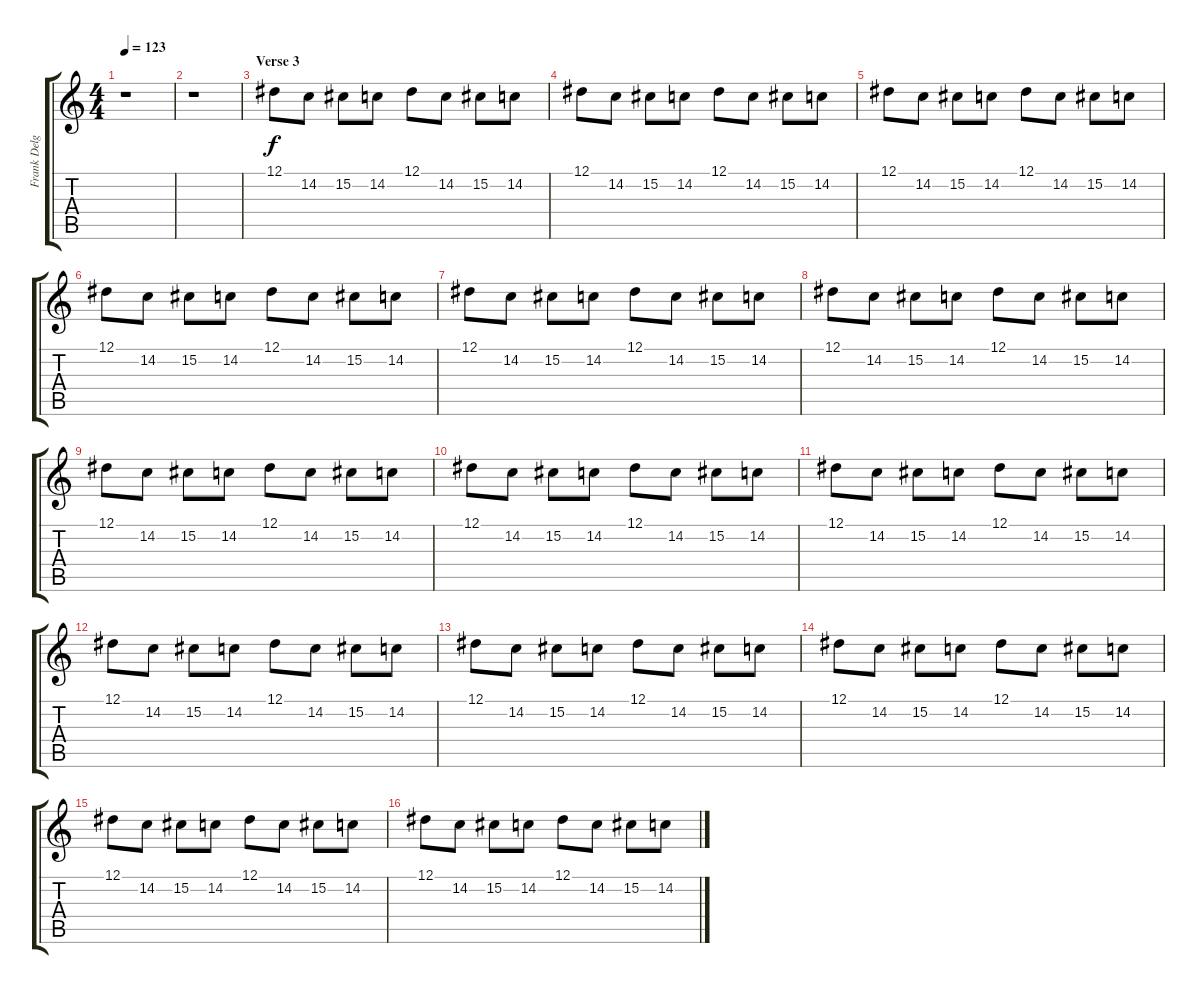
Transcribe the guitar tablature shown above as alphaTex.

\track ("Frank Delgado" "Frank Delg") {instrument marimba}
\staff {score tabs}
\tuning (Eb4 Bb3 Gb3 Db3 Ab2 Db2) {hide}
\ts (4 4)
\tempo 123
\clef g2
\ks c
r.1{dy f} |
r.1 |
\section ("" "Verse 3")
12.1.8{volume 3} 14.2.8 15.2.8 14.2.8 12.1.8 14.2.8 15.2.8 14.2.8 |
12.1.8 14.2.8 15.2.8 14.2.8 12.1.8 14.2.8 15.2.8 14.2.8 |
12.1.8 14.2.8 15.2.8 14.2.8 12.1.8 14.2.8 15.2.8 14.2.8 |
12.1.8 14.2.8 15.2.8 14.2.8 12.1.8 14.2.8 15.2.8 14.2.8{volume 10} |
12.1.8{volume 3} 14.2.8 15.2.8 14.2.8 12.1.8 14.2.8 15.2.8 14.2.8 |
12.1.8 14.2.8 15.2.8 14.2.8 12.1.8 14.2.8 15.2.8 14.2.8 |
12.1.8 14.2.8 15.2.8 14.2.8 12.1.8 14.2.8 15.2.8 14.2.8 |
12.1.8 14.2.8 15.2.8 14.2.8 12.1.8 14.2.8 15.2.8 14.2.8{volume 10} |
12.1.8{volume 3} 14.2.8 15.2.8 14.2.8 12.1.8 14.2.8 15.2.8 14.2.8 |
12.1.8 14.2.8 15.2.8 14.2.8 12.1.8 14.2.8 15.2.8 14.2.8 |
12.1.8 14.2.8 15.2.8 14.2.8 12.1.8 14.2.8 15.2.8 14.2.8 |
12.1.8 14.2.8 15.2.8 14.2.8 12.1.8 14.2.8 15.2.8 14.2.8{volume 10} |
12.1.8{volume 3} 14.2.8 15.2.8 14.2.8 12.1.8 14.2.8 15.2.8 14.2.8 |
12.1.8 14.2.8 15.2.8 14.2.8 12.1.8 14.2.8 15.2.8 14.2.8
